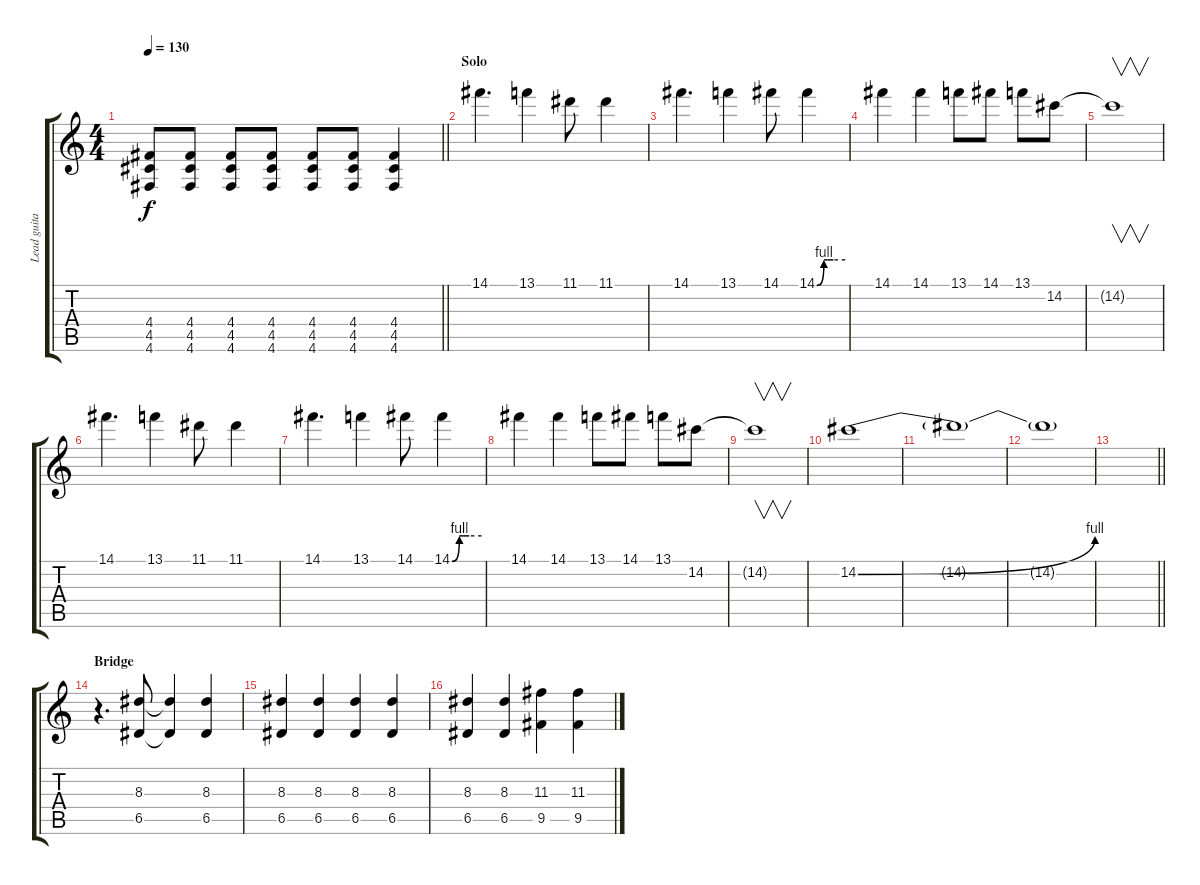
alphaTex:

\track ("Lead guitar" "Lead guita") {instrument overdrivenguitar}
\staff {score tabs}
\tuning (E4 B3 G3 D3 A2 D2) {hide}
\ts (4 4)
\tempo 130
\clef g2
\barLineRight lightlight
\ks c
(4.4{t} 4.5{t} 4.6{t}).8{dy f} (4.4 4.5 4.6).8 (4.4 4.5 4.6).8 (4.4 4.5 4.6).8 (4.4 4.5 4.6).8 (4.4 4.5 4.6).8 (4.4 4.5 4.6).4 |
\section ("" "Solo")
14.1.4{d} 13.1.4 11.1.8 11.1.4 |
14.1.4{d} 13.1.4 14.1.8 14.1{be (custom 0 0 15 4 23 4 35 4 60 4)}.4 |
14.1.4 14.1.4 13.1.8 14.1.8 13.1.8 14.2.8 |
14.2{t}.1{v} |
14.1.4{d} 13.1.4 11.1.8 11.1.4 |
14.1.4{d} 13.1.4 14.1.8 14.1{be (custom 0 0 15 4 23 4 35 4 60 4)}.4 |
14.1.4 14.1.4 13.1.8 14.1.8 13.1.8 14.2.8 |
14.2{t}.1{v} |
14.2{be (bend 0 0 60 4)}.1{volume 0} |
14.2{t}.1 |
14.2{t}.1 |
\barLineRight lightlight
|
\section ("" "Bridge")
r.4{d volume 11} (8.3 6.5).8{volume 13} (8.3{t} 6.5{t}).4 (8.3 6.5).4 |
(8.3 6.5).4 (8.3 6.5).4 (8.3 6.5).4 (8.3 6.5).4 |
(8.3 6.5).4 (8.3 6.5).4 (11.3 9.5).4 (11.3 9.5).4
